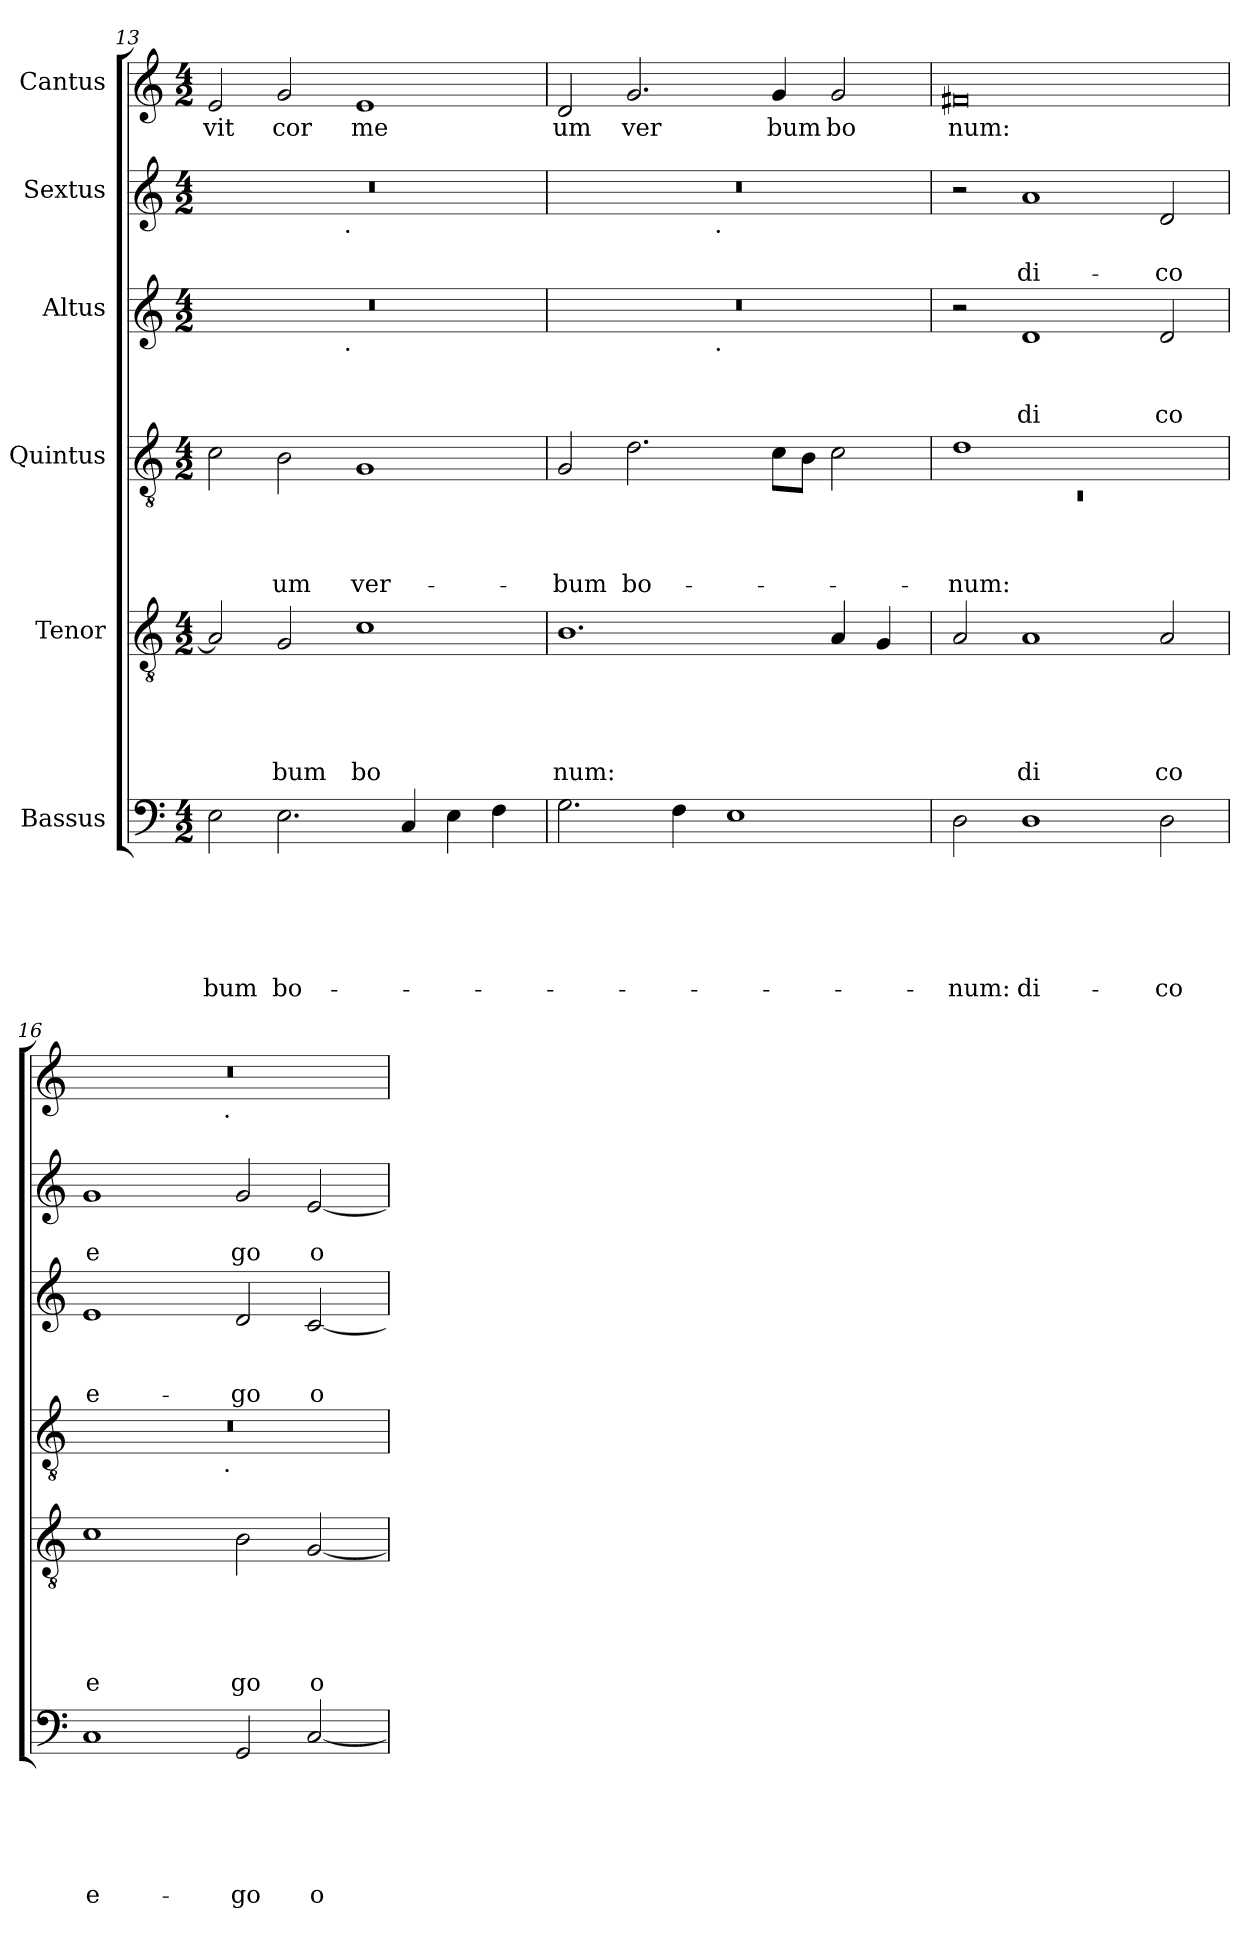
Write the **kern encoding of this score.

**kern	**text	**text	**text	**text	**text	**text	**kern	**text	**text	**text	**text	**text	**kern	**text	**text	**text	**text	**kern	**text	**text	**text	**kern	**text	**text	**kern	**text
*part6	*part6	*part6	*part6	*part6	*part6	*part6	*part5	*part5	*part5	*part5	*part5	*part5	*part4	*part4	*part4	*part4	*part4	*part3	*part3	*part3	*part3	*part2	*part2	*part2	*part1	*part1
*staff6	*staff6	*staff6	*staff6	*staff6	*staff6	*staff6	*staff5	*staff5	*staff5	*staff5	*staff5	*staff5	*staff4	*staff4	*staff4	*staff4	*staff4	*staff3	*staff3	*staff3	*staff3	*staff2	*staff2	*staff2	*staff1	*staff1
*I"Bassus	*	*	*	*	*	*	*I"Tenor	*	*	*	*	*	*I"Quintus	*	*	*	*	*I"Altus	*	*	*	*I"Sextus	*	*	*I"Cantus	*
*clefF4	*	*	*	*	*	*	*clefGv2	*	*	*	*	*	*clefGv2	*	*	*	*	*clefG2	*	*	*	*clefG2	*	*	*clefG2	*
*k[]	*	*	*	*	*	*	*k[]	*	*	*	*	*	*k[]	*	*	*	*	*k[]	*	*	*	*k[]	*	*	*k[]	*
*C:	*	*	*	*	*	*	*C:	*	*	*	*	*	*C:	*	*	*	*	*C:	*	*	*	*C:	*	*	*C:	*
*M4/2	*	*	*	*	*	*	*M4/2	*	*	*	*	*	*M4/2	*	*	*	*	*M4/2	*	*	*	*M4/2	*	*	*M4/2	*
=13	=13	=13	=13	=13	=13	=13	=13	=13	=13	=13	=13	=13	=13	=13	=13	=13	=13	=13	=13	=13	=13	=13	=13	=13	=13	=13
!	!	!	!	!	!	!LO:LY:b	!	!	!	!	!	!	!	!	!	!	!	!	!	!	!	!	!	!	!	!LO:LY:b
*	*	*	*	*	*	*	*	*	*	*	*	*	*	*	*	*	*	*^	*	*	*	*^	*	*	*	*
2E\	.	.	.	.	.	-bum	2A/]	.	.	.	.	.	2c\	.	.	.	.	0r	2ryy	.	.	.	0r	2ryy	.	.	2e/	vit
!	!	!	!	!	!	!LO:LY:b	!	!	!	!	!	!LO:LY:b	!	!	!	!	!LO:LY:b	!	!	!	!	!	!	!	!	!	!	!LO:LY:b
2.E\	.	.	.	.	.	bo-	2G/	.	.	.	.	bum	2B\	.	.	.	-um	.	4...ryy	.	.	.	.	4...ryy	.	.	2g/	cor
!	!	!	!	!	!	!	!	!	!	!	!	!	!	!	!	!	!	!	!	!	!	!	!	!LO:TX:b:t=.	!	!	!	!
!	!	!	!	!	!	!	!	!	!	!	!	!	!	!	!	!	!	!	!LO:TX:b:t=.	!	!	!	!	!	!	!	!	!
.	.	.	.	.	.	.	.	.	.	.	.	.	.	.	.	.	.	.	1ryy	.	.	.	.	1ryy	.	.	.	.
!	!	!	!	!	!	!	!	!	!	!	!	!LO:LY:b	!	!	!	!	!LO:LY:b	!	!	!	!	!	!	!	!	!	!	!LO:LY:b
.	.	.	.	.	.	.	1c	.	.	.	.	bo	1G	.	.	.	ver-	.	.	.	.	.	.	.	.	.	1e	me
4C/	.	.	.	.	.	.	.	.	.	.	.	.	.	.	.	.	.	.	.	.	.	.	.	.	.	.	.	.
4E\	.	.	.	.	.	.	.	.	.	.	.	.	.	.	.	.	.	.	.	.	.	.	.	.	.	.	.	.
4F\	.	.	.	.	.	.	.	.	.	.	.	.	.	.	.	.	.	.	.	.	.	.	.	.	.	.	.	.
.	.	.	.	.	.	.	.	.	.	.	.	.	.	.	.	.	.	.	32ryy	.	.	.	.	32ryy	.	.	.	.
=14	=14	=14	=14	=14	=14	=14	=14	=14	=14	=14	=14	=14	=14	=14	=14	=14	=14	=14	=14	=14	=14	=14	=14	=14	=14	=14	=14	=14
!	!	!	!	!	!	!	!	!	!	!	!	!LO:LY:b	!	!	!	!	!LO:LY:b	!	!	!	!	!	!	!	!	!	!	!LO:LY:b
2.G\	.	.	.	.	.	.	1.B	.	.	.	.	num:	2G/	.	.	.	-bum	0r	2ryy	.	.	.	0r	2ryy	.	.	2d/	um
!	!	!	!	!	!	!	!	!	!	!	!	!	!	!	!	!	!LO:LY:b	!	!	!	!	!	!	!	!	!	!	!LO:LY:b
.	.	.	.	.	.	.	.	.	.	.	.	.	2.d\	.	.	.	bo-	.	4...ryy	.	.	.	.	4...ryy	.	.	2.g/	ver
4F\	.	.	.	.	.	.	.	.	.	.	.	.	.	.	.	.	.	.	.	.	.	.	.	.	.	.	.	.
!	!	!	!	!	!	!	!	!	!	!	!	!	!	!	!	!	!	!	!	!	!	!	!	!LO:TX:b:t=.	!	!	!	!
!	!	!	!	!	!	!	!	!	!	!	!	!	!	!	!	!	!	!	!LO:TX:b:t=.	!	!	!	!	!	!	!	!	!
.	.	.	.	.	.	.	.	.	.	.	.	.	.	.	.	.	.	.	1ryy	.	.	.	.	1ryy	.	.	.	.
1E	.	.	.	.	.	.	.	.	.	.	.	.	.	.	.	.	.	.	.	.	.	.	.	.	.	.	.	.
!	!	!	!	!	!	!	!	!	!	!	!	!	!	!	!	!	!	!	!	!	!	!	!	!	!	!	!	!LO:LY:b
.	.	.	.	.	.	.	.	.	.	.	.	.	8c\L	.	.	.	.	.	.	.	.	.	.	.	.	.	4g/	bum
.	.	.	.	.	.	.	.	.	.	.	.	.	8B\J	.	.	.	.	.	.	.	.	.	.	.	.	.	.	.
!	!	!	!	!	!	!	!	!	!	!	!	!	!	!	!	!	!	!	!	!	!	!	!	!	!	!	!	!LO:LY:b
.	.	.	.	.	.	.	4A/	.	.	.	.	.	2c\	.	.	.	.	.	.	.	.	.	.	.	.	.	2g/	bo
.	.	.	.	.	.	.	4G/	.	.	.	.	.	.	.	.	.	.	.	.	.	.	.	.	.	.	.	.	.
.	.	.	.	.	.	.	.	.	.	.	.	.	.	.	.	.	.	.	32ryy	.	.	.	.	32ryy	.	.	.	.
=15	=15	=15	=15	=15	=15	=15	=15	=15	=15	=15	=15	=15	=15	=15	=15	=15	=15	=15	=15	=15	=15	=15	=15	=15	=15	=15	=15	=15
*	*	*	*	*	*	*	*	*	*	*	*	*	*^	*	*	*	*	*	*	*	*	*	*	*	*	*	*	*
!	!	!	!	!	!	!LO:LY:b	!	!	!	!	!	!	!	!LO:N:vis=1	!	!	!	!LO:LY:b	!	!	!	!	!	!	!	!	!	!	!LO:LY:b
*	*	*	*	*	*	*	*	*	*	*	*	*	*	*	*	*	*	*	*v	*v	*	*	*	*	*	*	*	*	*
*	*	*	*	*	*	*	*	*	*	*	*	*	*	*	*	*	*	*	*	*	*	*	*v	*v	*	*	*	*
2D\	.	.	.	.	.	-num:	2A/	.	.	.	.	.	1d	0rC	.	.	.	-num:	2r	.	.	.	2r	.	.	0f#X	num:
!	!	!	!	!	!	!LO:LY:b	!	!	!	!	!	!LO:LY:b	!	!	!	!	!	!	!	!	!	!LO:LY:b	!	!	!LO:LY:b	!	!
1D	.	.	.	.	.	di-	1A	.	.	.	.	di	.	.	.	.	.	.	1d	.	.	di	1a	.	di-	.	.
.	.	.	.	.	.	.	.	.	.	.	.	.	1ryy	.	.	.	.	.	.	.	.	.	.	.	.	.	.
!	!	!	!	!	!	!LO:LY:b	!	!	!	!	!	!LO:LY:b	!	!	!	!	!	!	!	!	!	!LO:LY:b	!	!	!LO:LY:b	!	!
2D\	.	.	.	.	.	-co	2A/	.	.	.	.	co	.	.	.	.	.	.	2d/	.	.	co	2d/	.	-co	.	.
!!LO:PB:g=z
=16	=16	=16	=16	=16	=16	=16	=16	=16	=16	=16	=16	=16	=16	=16	=16	=16	=16	=16	=16	=16	=16	=16	=16	=16	=16	=16	=16
!	!	!	!	!	!	!LO:LY:b	!	!	!	!	!	!LO:LY:b	!	!	!	!	!	!	!	!	!	!LO:LY:b	!	!	!LO:LY:b	!	!
*	*	*	*	*	*	*	*	*	*	*	*	*	*	*	*	*	*	*	*	*	*	*	*	*	*	*^	*
1C	.	.	.	.	.	e-	1c	.	.	.	.	e	0r	2ryy	.	.	.	.	1e	.	.	e-	1g	.	e	0r	2ryy	.
.	.	.	.	.	.	.	.	.	.	.	.	.	.	4...ryy	.	.	.	.	.	.	.	.	.	.	.	.	4...ryy	.
!	!	!	!	!	!	!	!	!	!	!	!	!	!	!	!	!	!	!	!	!	!	!	!	!	!	!	!LO:TX:b:t=.	!
!	!	!	!	!	!	!	!	!	!	!	!	!	!	!LO:TX:b:t=.	!	!	!	!	!	!	!	!	!	!	!	!	!	!
.	.	.	.	.	.	.	.	.	.	.	.	.	.	1ryy	.	.	.	.	.	.	.	.	.	.	.	.	1ryy	.
!	!	!	!	!	!	!LO:LY:b	!	!	!	!	!	!LO:LY:b	!	!	!	!	!	!	!	!	!	!LO:LY:b	!	!	!LO:LY:b	!	!	!
2GG/	.	.	.	.	.	-go	2B\	.	.	.	.	go	.	.	.	.	.	.	2d/	.	.	-go	2g/	.	go	.	.	.
!	!	!	!	!	!	!LO:LY:b	!	!	!	!	!	!LO:LY:b	!	!	!	!	!	!	!	!	!	!LO:LY:b	!	!	!LO:LY:b	!	!	!
[<2C/	.	.	.	.	.	o-	[<2G/	.	.	.	.	o	.	.	.	.	.	.	[<2c/	.	.	o-	[<2e/	.	o	.	.	.
.	.	.	.	.	.	.	.	.	.	.	.	.	.	32ryy	.	.	.	.	.	.	.	.	.	.	.	.	32ryy	.
*	*	*	*	*	*	*	*	*	*	*	*	*	*v	*v	*	*	*	*	*	*	*	*	*	*	*	*v	*v	*
=	=	=	=	=	=	=	=	=	=	=	=	=	=	=	=	=	=	=	=	=	=	=	=	=	=	=
*-	*-	*-	*-	*-	*-	*-	*-	*-	*-	*-	*-	*-	*-	*-	*-	*-	*-	*-	*-	*-	*-	*-	*-	*-	*-	*-
